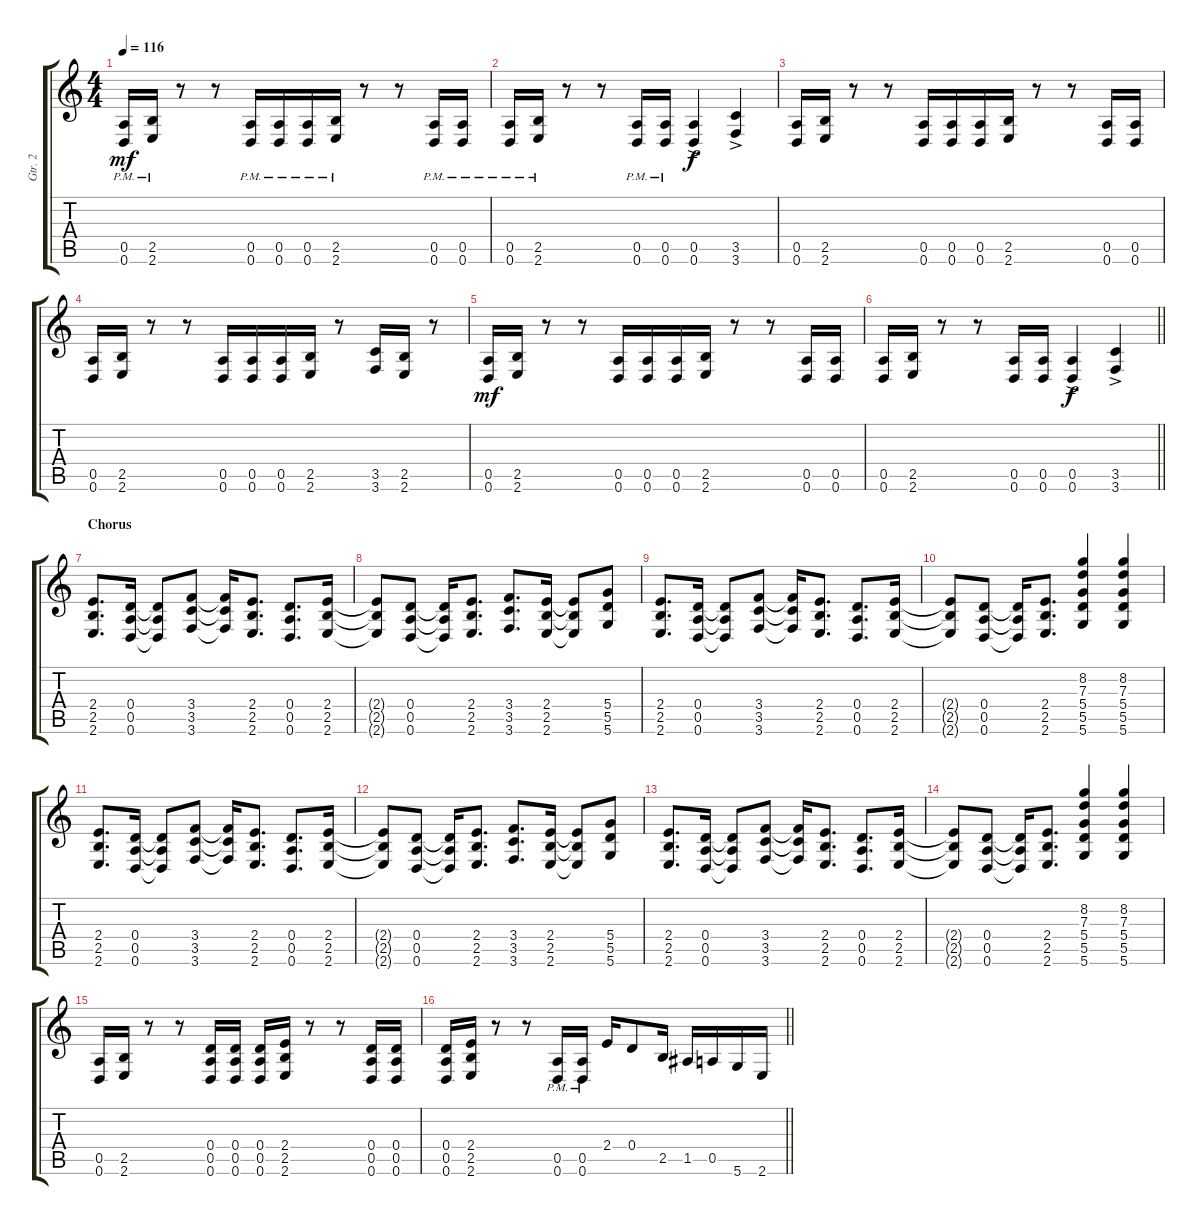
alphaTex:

\track ("Gtr. 2" "Gtr. 2") {instrument distortionguitar}
\staff {score tabs}
\tuning (E4 B3 G3 D3 A2 D2) {hide}
\ts (4 4)
\tempo 116
\clef g2
\ks c
(0.5{pm} 0.6{pm}).16{dy mf} (2.5{pm} 2.6{pm}).16 r.8 r.8 (0.5{pm} 0.6{pm}).16 (0.5{pm} 0.6{pm}).16{beam merge} (0.5{pm} 0.6{pm}).16 (2.5{pm} 2.6{pm}).16 r.8 r.8 (0.5{pm} 0.6{pm}).16 (0.5{pm} 0.6{pm}).16 |
(0.5{pm} 0.6{pm}).16 (2.5{pm} 2.6{pm}).16 r.8 r.8 (0.5{pm} 0.6{pm}).16 (0.5{pm} 0.6{pm}).16 (0.5{ac} 0.6{ac}).4{dy f} (3.5{ac} 3.6{ac}).4 |
(0.5 0.6).16 (2.5 2.6).16 r.8 r.8 (0.5 0.6).16 (0.5 0.6).16{beam merge} (0.5 0.6).16 (2.5 2.6).16 r.8 r.8 (0.5 0.6).16 (0.5 0.6).16 |
(0.5 0.6).16 (2.5 2.6).16 r.8 r.8 (0.5 0.6).16 (0.5 0.6).16{beam merge} (0.5 0.6).16 (2.5 2.6).16 r.8 (3.5 3.6).16 (2.5 2.6).16 r.8 |
(0.5 0.6).16{dy mf} (2.5 2.6).16 r.8 r.8 (0.5 0.6).16 (0.5 0.6).16{beam merge} (0.5 0.6).16 (2.5 2.6).16 r.8 r.8 (0.5 0.6).16 (0.5 0.6).16 |
\barLineRight lightlight
(0.5 0.6).16 (2.5 2.6).16 r.8 r.8 (0.5 0.6).16 (0.5 0.6).16 (0.5{ac} 0.6{ac}).4{dy f} (3.5{ac} 3.6{ac}).4 |
\section ("" "Chorus")
(2.4 2.5 2.6).8{d} (0.4 0.5 0.6).16 (0.4{t} 0.5{t} 0.6{t}).8 (3.4 3.5 3.6).8 (3.4{t} 3.5{t} 3.6{t}).16 (2.4 2.5 2.6).8{d} (0.4 0.5 0.6).8{d} (2.4 2.5 2.6).16 |
(2.4{t} 2.5{t} 2.6{t}).8 (0.4 0.5 0.6).8 (0.4{t} 0.5{t} 0.6{t}).16 (2.4 2.5 2.6).8{d} (3.4 3.5 3.6).8{d} (2.4 2.5 2.6).16 (2.4{t} 2.5{t} 2.6{t}).8 (5.4 5.5 5.6).8 |
(2.4 2.5 2.6).8{d} (0.4 0.5 0.6).16 (0.4{t} 0.5{t} 0.6{t}).8 (3.4 3.5 3.6).8 (3.4{t} 3.5{t} 3.6{t}).16 (2.4 2.5 2.6).8{d} (0.4 0.5 0.6).8{d} (2.4 2.5 2.6).16 |
(2.4{t} 2.5{t} 2.6{t}).8 (0.4 0.5 0.6).8 (0.4{t} 0.5{t} 0.6{t}).16 (2.4 2.5 2.6).8{d} (8.2 7.3 5.4 5.5 5.6).4 (8.2 7.3 5.4 5.5 5.6).4 |
(2.4 2.5 2.6).8{d} (0.4 0.5 0.6).16 (0.4{t} 0.5{t} 0.6{t}).8 (3.4 3.5 3.6).8 (3.4{t} 3.5{t} 3.6{t}).16 (2.4 2.5 2.6).8{d} (0.4 0.5 0.6).8{d} (2.4 2.5 2.6).16 |
(2.4{t} 2.5{t} 2.6{t}).8 (0.4 0.5 0.6).8 (0.4{t} 0.5{t} 0.6{t}).16 (2.4 2.5 2.6).8{d} (3.4 3.5 3.6).8{d} (2.4 2.5 2.6).16 (2.4{t} 2.5{t} 2.6{t}).8 (5.4 5.5 5.6).8 |
(2.4 2.5 2.6).8{d} (0.4 0.5 0.6).16 (0.4{t} 0.5{t} 0.6{t}).8 (3.4 3.5 3.6).8 (3.4{t} 3.5{t} 3.6{t}).16 (2.4 2.5 2.6).8{d} (0.4 0.5 0.6).8{d} (2.4 2.5 2.6).16 |
(2.4{t} 2.5{t} 2.6{t}).8 (0.4 0.5 0.6).8 (0.4{t} 0.5{t} 0.6{t}).16 (2.4 2.5 2.6).8{d} (8.2 7.3 5.4 5.5 5.6).4 (8.2 7.3 5.4 5.5 5.6).4 |
(0.5 0.6).16 (2.5 2.6).16 r.8 r.8 (0.4 0.5 0.6).16 (0.4 0.5 0.6).16 (0.4 0.5 0.6).16 (2.4 2.5 2.6).16 r.8 r.8 (0.4 0.5 0.6).16 (0.4 0.5 0.6).16 |
\barLineRight lightlight
(0.4 0.5 0.6).16 (2.4 2.5 2.6).16 r.8 r.8 (0.5{pm} 0.6{pm}).16 (0.5{pm} 0.6{pm}).16 2.4.16 0.4.8 2.5.16 1.5.16 0.5.16 5.6.16 2.6.16
